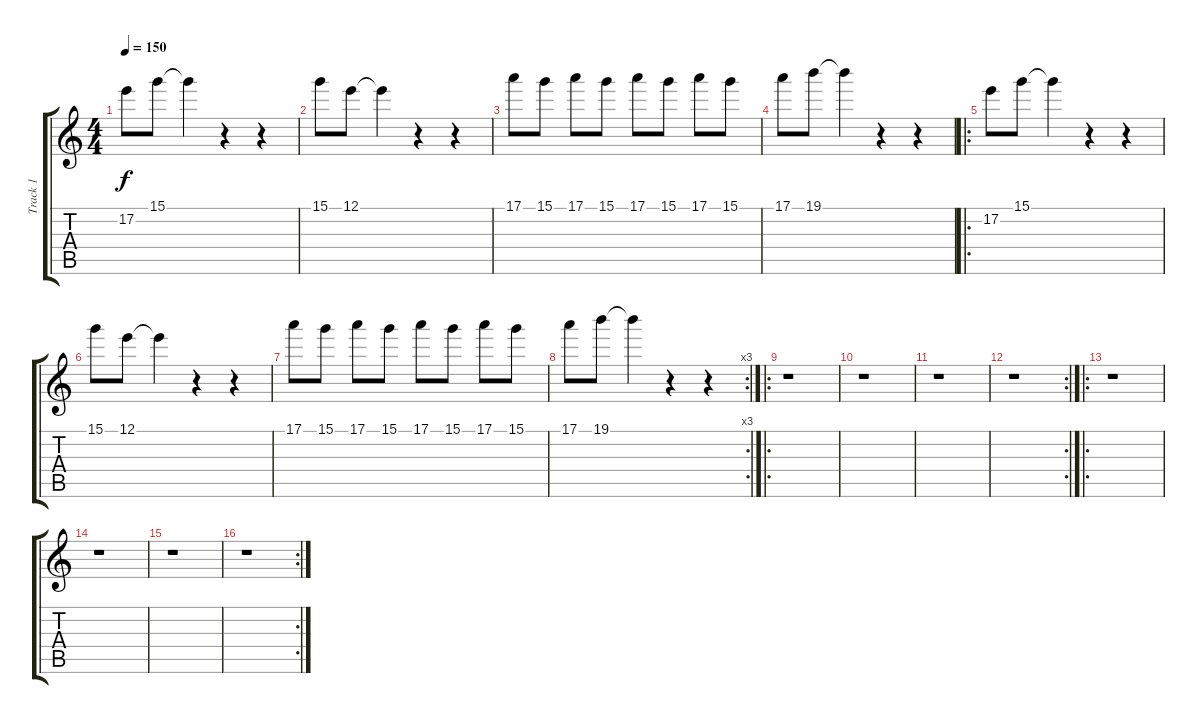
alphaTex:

\track ("Track 1" "Track 1") {instrument distortionguitar}
\staff {score tabs}
\tuning (E4 B3 G3 D3 A2 E2) {hide}
\ts (4 4)
\tempo 150
\clef g2
\ks c
17.2.8{dy f} 15.1.8 15.1{t}.4 r.4 r.4 |
15.1.8 12.1.8 12.1{t}.4 r.4 r.4 |
17.1.8 15.1.8 17.1.8 15.1.8 17.1.8 15.1.8 17.1.8 15.1.8 |
17.1.8 19.1.8 19.1{t}.4 r.4 r.4 |
\ro
17.2.8 15.1.8 15.1{t}.4 r.4 r.4 |
15.1.8 12.1.8 12.1{t}.4 r.4 r.4 |
17.1.8 15.1.8 17.1.8 15.1.8 17.1.8 15.1.8 17.1.8 15.1.8 |
\rc 3
17.1.8 19.1.8 19.1{t}.4 r.4 r.4 |
\ro
r.1 |
r.1 |
r.1 |
\rc 2
r.1 |
\ro
r.1 |
r.1 |
r.1 |
\rc 2
r.1
